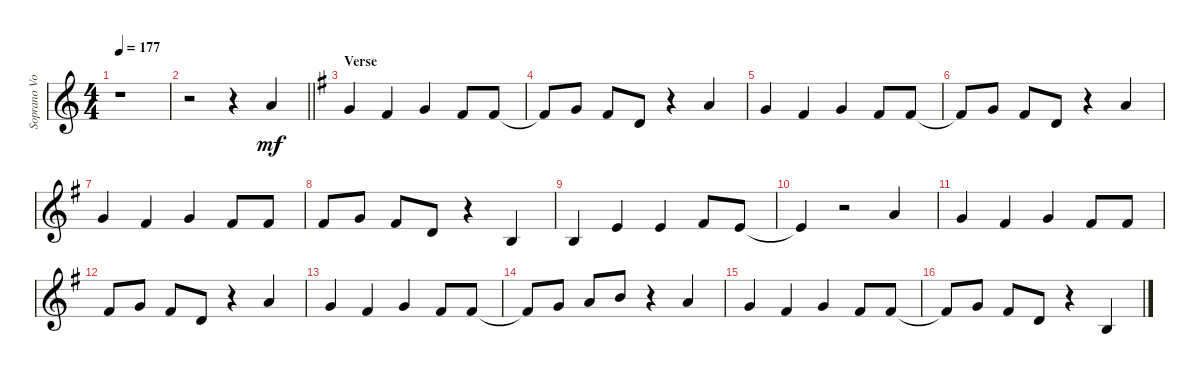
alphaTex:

\track ("Soprano Voice" "Soprano Vo") {instrument violin}
\staff {score}
\tuning (E4 B3 G3 D3 A2 E2 B1) {hide}
\ts (4 4)
\tempo 177
\clef g2
\ks c
r.1{dy mf} |
\barLineRight lightlight
r.2 r.4 5.1.4 |
\section ("" "Verse")
\ks eminor
3.1.4 2.1.4 3.1.4 2.1.8 2.1.8 |
2.1{t}.8 3.1.8 2.1.8 3.2.8 r.4 5.1.4 |
3.1.4 2.1.4 3.1.4 2.1.8 2.1.8 |
2.1{t}.8 3.1.8 2.1.8 3.2.8 r.4 5.1.4 |
3.1.4 2.1.4 3.1.4 2.1.8 2.1.8 |
2.1.8 3.1.8 2.1.8 3.2.8 r.4 0.2.4 |
0.2.4 0.1.4 0.1.4 2.1.8 0.1.8 |
0.1{t}.4 r.2 5.1.4 |
3.1.4 2.1.4 3.1.4 2.1.8 2.1.8 |
2.1.8 3.1.8 2.1.8 3.2.8 r.4 5.1.4 |
3.1.4 2.1.4 3.1.4 2.1.8 2.1.8 |
2.1{t}.8 3.1.8 5.1.8 7.1.8 r.4 5.1.4 |
3.1.4 2.1.4 3.1.4 2.1.8 2.1.8 |
2.1{t}.8 3.1.8 2.1.8 3.2.8 r.4 0.2.4
